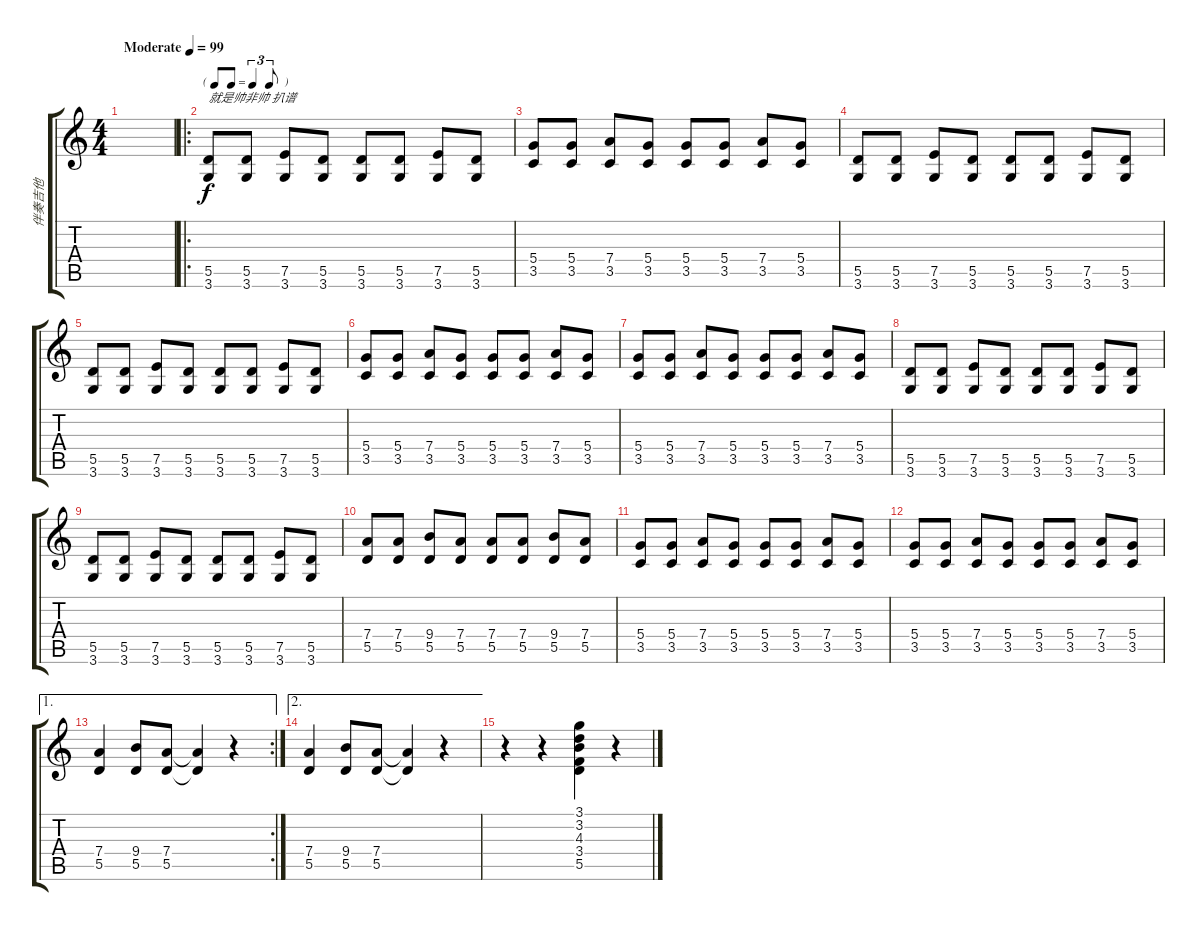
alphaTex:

\track ("伴奏吉他" "伴奏吉他") {instrument acousticguitarsteel}
\staff {score tabs}
\tuning (E4 B3 G3 D3 A2 E2) {hide}
\ts (4 4)
\tempo (99 "Moderate")
\clef g2
\ks c
|
\ro
\tf triplet8th
(5.5 3.6).8{txt "就是帅非帅 扒谱"} (5.5 3.6).8 (7.5 3.6).8 (5.5 3.6).8 (5.5 3.6).8 (5.5 3.6).8 (7.5 3.6).8 (5.5 3.6).8 |
(5.4 3.5).8 (5.4 3.5).8 (7.4 3.5).8 (5.4 3.5).8 (5.4 3.5).8 (5.4 3.5).8 (7.4 3.5).8 (5.4 3.5).8 |
(5.5 3.6).8 (5.5 3.6).8 (7.5 3.6).8 (5.5 3.6).8 (5.5 3.6).8 (5.5 3.6).8 (7.5 3.6).8 (5.5 3.6).8 |
(5.5 3.6).8 (5.5 3.6).8 (7.5 3.6).8 (5.5 3.6).8 (5.5 3.6).8 (5.5 3.6).8 (7.5 3.6).8 (5.5 3.6).8 |
(5.4 3.5).8 (5.4 3.5).8 (7.4 3.5).8 (5.4 3.5).8 (5.4 3.5).8 (5.4 3.5).8 (7.4 3.5).8 (5.4 3.5).8 |
(5.4 3.5).8 (5.4 3.5).8 (7.4 3.5).8 (5.4 3.5).8 (5.4 3.5).8 (5.4 3.5).8 (7.4 3.5).8 (5.4 3.5).8 |
(5.5 3.6).8 (5.5 3.6).8 (7.5 3.6).8 (5.5 3.6).8 (5.5 3.6).8 (5.5 3.6).8 (7.5 3.6).8 (5.5 3.6).8 |
(5.5 3.6).8 (5.5 3.6).8 (7.5 3.6).8 (5.5 3.6).8 (5.5 3.6).8 (5.5 3.6).8 (7.5 3.6).8 (5.5 3.6).8 |
(7.4 5.5).8 (7.4 5.5).8 (9.4 5.5).8 (7.4 5.5).8 (7.4 5.5).8 (7.4 5.5).8 (9.4 5.5).8 (7.4 5.5).8 |
(5.4 3.5).8 (5.4 3.5).8 (7.4 3.5).8 (5.4 3.5).8 (5.4 3.5).8 (5.4 3.5).8 (7.4 3.5).8 (5.4 3.5).8 |
(5.4 3.5).8 (5.4 3.5).8 (7.4 3.5).8 (5.4 3.5).8 (5.4 3.5).8 (5.4 3.5).8 (7.4 3.5).8 (5.4 3.5).8 |
\ae 1
\rc 2
(7.4 5.5).4 (9.4 5.5).8 (7.4 5.5).8 (7.4{t} 5.5{t}).4 r.4 |
\ae 2
(7.4 5.5).4 (9.4 5.5).8 (7.4 5.5).8 (7.4{t} 5.5{t}).4 r.4 |
r.4 r.4 (3.1 3.2 4.3 3.4 5.5).4 r.4
